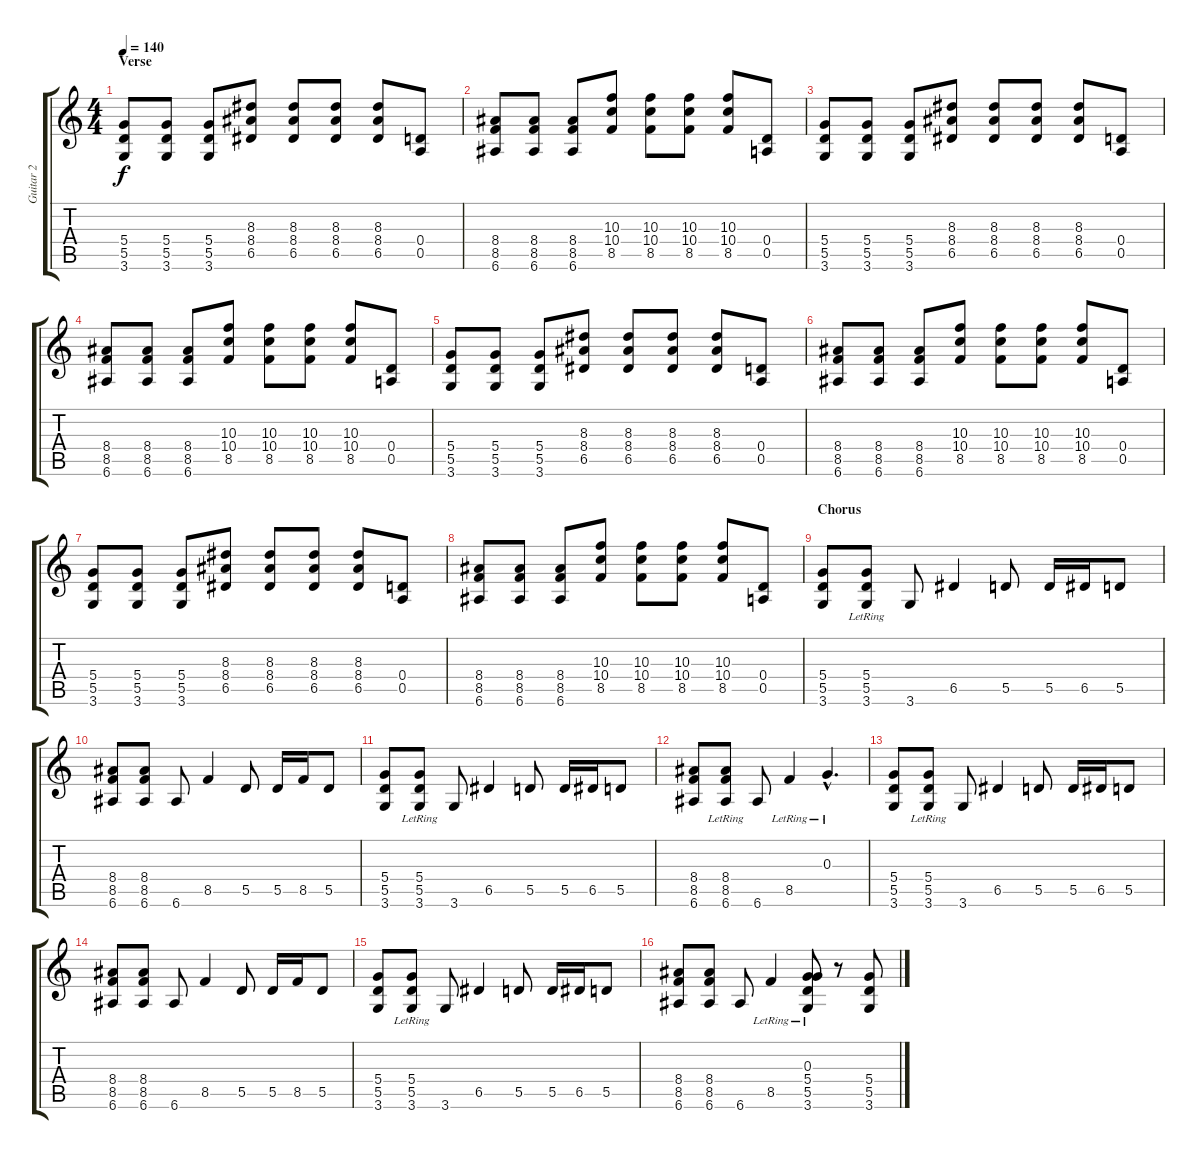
\track ("Guitar 2" "Guitar 2") {instrument distortionguitar}
\staff {score tabs}
\tuning (E4 B3 G3 D3 A2 E2) {hide}
\ts (4 4)
\section ("" "Verse")
\tempo 140
\clef g2
\ks c
(5.4 5.5 3.6).8{dy f} (5.4 5.5 3.6).8 (5.4 5.5 3.6).8 (8.3 8.4 6.5).8 (8.3 8.4 6.5).8 (8.3 8.4 6.5).8 (8.3 8.4 6.5).8 (0.4 0.5).8 |
(8.4 8.5 6.6).8 (8.4 8.5 6.6).8 (8.4 8.5 6.6).8 (10.3 10.4 8.5).8 (10.3 10.4 8.5).8 (10.3 10.4 8.5).8 (10.3 10.4 8.5).8 (0.4 0.5).8 |
(5.4 5.5 3.6).8 (5.4 5.5 3.6).8 (5.4 5.5 3.6).8 (8.3 8.4 6.5).8 (8.3 8.4 6.5).8 (8.3 8.4 6.5).8 (8.3 8.4 6.5).8 (0.4 0.5).8 |
(8.4 8.5 6.6).8 (8.4 8.5 6.6).8 (8.4 8.5 6.6).8 (10.3 10.4 8.5).8 (10.3 10.4 8.5).8 (10.3 10.4 8.5).8 (10.3 10.4 8.5).8 (0.4 0.5).8 |
(5.4 5.5 3.6).8 (5.4 5.5 3.6).8 (5.4 5.5 3.6).8 (8.3 8.4 6.5).8 (8.3 8.4 6.5).8 (8.3 8.4 6.5).8 (8.3 8.4 6.5).8 (0.4 0.5).8 |
(8.4 8.5 6.6).8 (8.4 8.5 6.6).8 (8.4 8.5 6.6).8 (10.3 10.4 8.5).8 (10.3 10.4 8.5).8 (10.3 10.4 8.5).8 (10.3 10.4 8.5).8 (0.4 0.5).8 |
(5.4 5.5 3.6).8 (5.4 5.5 3.6).8 (5.4 5.5 3.6).8 (8.3 8.4 6.5).8 (8.3 8.4 6.5).8 (8.3 8.4 6.5).8 (8.3 8.4 6.5).8 (0.4 0.5).8 |
(8.4 8.5 6.6).8 (8.4 8.5 6.6).8 (8.4 8.5 6.6).8 (10.3 10.4 8.5).8 (10.3 10.4 8.5).8 (10.3 10.4 8.5).8 (10.3 10.4 8.5).8 (0.4 0.5).8 |
\section ("" "Chorus")
(5.4 5.5 3.6).8 (5.4 5.5{lr} 3.6).8 3.6.8 6.5.4 5.5.8 5.5.16 6.5.16 5.5.8 |
(8.4 8.5 6.6).8 (8.4 8.5 6.6).8 6.6.8 8.5.4 5.5.8 5.5.16 8.5.16 5.5.8 |
(5.4 5.5 3.6).8 (5.4 5.5{lr} 3.6).8 3.6.8 6.5.4 5.5.8 5.5.16 6.5.16 5.5.8 |
(8.4 8.5 6.6).8 (8.4 8.5{lr} 6.6).8 6.6.8 8.5{lr}.4 0.3{hac lr}.4{d} |
(5.4 5.5 3.6).8 (5.4 5.5{lr} 3.6).8 3.6.8 6.5.4 5.5.8 5.5.16 6.5.16 5.5.8 |
(8.4 8.5 6.6).8 (8.4 8.5 6.6).8 6.6.8 8.5.4 5.5.8 5.5.16 8.5.16 5.5.8 |
(5.4 5.5 3.6).8 (5.4 5.5{lr} 3.6).8 3.6.8 6.5.4 5.5.8 5.5.16 6.5.16 5.5.8 |
(8.4 8.5 6.6).8 (8.4 8.5 6.6).8 6.6.8 8.5{lr}.4 (0.3{lr} 5.4 5.5 3.6).8 r.8 (5.4 5.5 3.6).8
